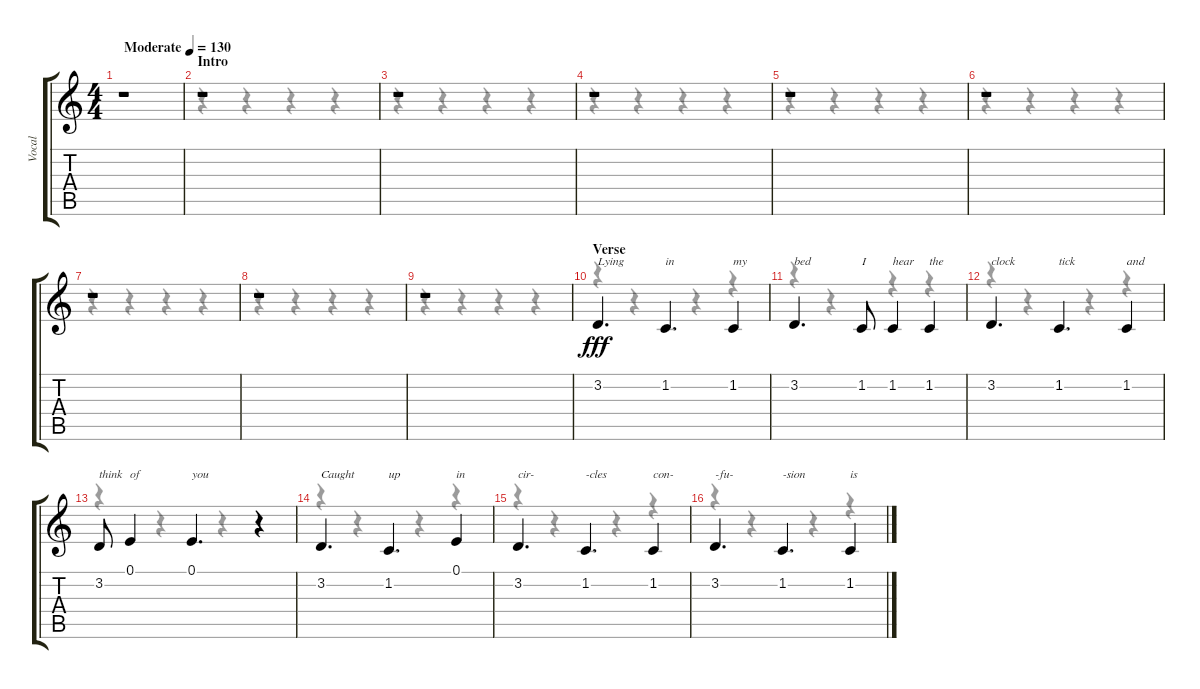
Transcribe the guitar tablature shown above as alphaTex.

\track ("Vocal" "Vocal") {instrument lead6voice}
\staff {score tabs}
\tuning (E4 B3 G3 D3 A2 E2) {hide}
\voice
\ts (4 4)
\tempo (130 "Moderate")
\clef g2
\ks c
r.1{dy fff instrument lead6voice} |
\section ("" "Intro")
r.1 |
r.1 |
r.1 |
r.1 |
r.1 |
r.1 |
r.1 |
r.1 |
\section ("" "Verse")
3.2.4{d txt "Lying"} 1.2.4{d txt "in"} 1.2.4{txt "my"} |
3.2.4{d txt "bed"} 1.2.8{txt "I"} 1.2.4{txt "hear"} 1.2.4{txt "the"} |
3.2.4{d txt "clock"} 1.2.4{d txt "tick"} 1.2.4{txt "and"} |
3.2.8{txt "think"} 0.1.4{txt "of"} 0.1.4{d txt "you"} r.4 |
3.2.4{d txt "Caught"} 1.2.4{d txt "up"} 0.1.4{txt "in"} |
3.2.4{d txt "cir-"} 1.2.4{d txt "-cles"} 1.2.4{txt "con-"} |
3.2.4{d txt "-fu-"} 1.2.4{d txt "-sion"} 1.2.4{txt "is"}
\voice
\clef g2
\ottava regular
\simile none
\ks c
|
r.4 r.4 r.4 r.4 |
r.4 r.4 r.4 r.4 |
r.4 r.4 r.4 r.4 |
r.4 r.4 r.4 r.4 |
r.4 r.4 r.4 r.4 |
r.4 r.4 r.4 r.4 |
r.4 r.4 r.4 r.4 |
r.4 r.4 r.4 r.4 |
r.4 r.4 r.4 r.4 |
r.4 r.4 r.4 r.4 |
r.4 r.4 r.4 r.4 |
r.4 r.4 r.4 r.4 |
r.4 r.4 r.4 r.4 |
r.4 r.4 r.4 r.4 |
r.4 r.4 r.4 r.4
